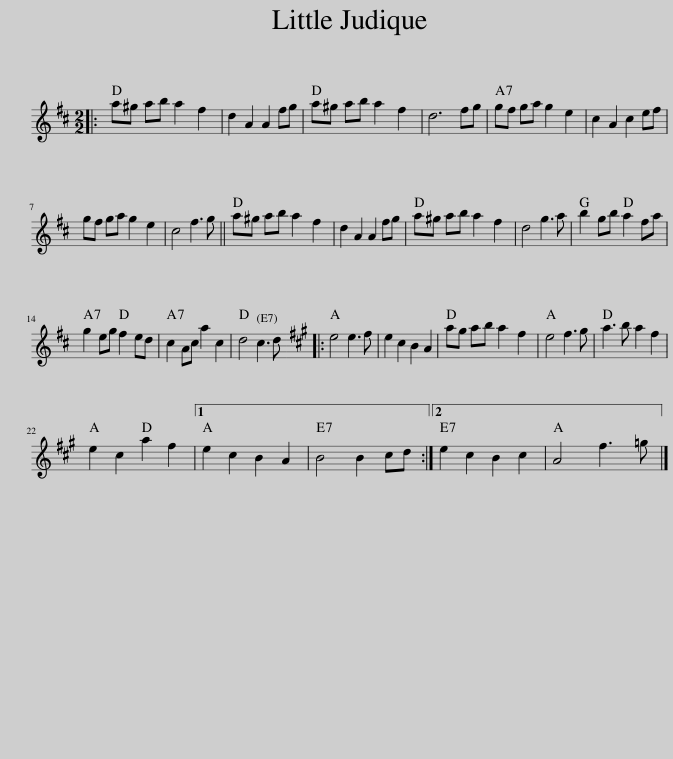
X:1
L:1/8
M:2/2
I:linebreak $
K:D
V:1 treble
V:1
|: a^g ab a2 f2 | d2 A2 A2 fg | a^g ab a2 f2 | d6 fg | gf ga g2 e2 | %5
 c2 A2 c2 ef |$ gf ga g2 e2 | c4 f3 g || a^g ab a2 f2 | d2 A2 A2 fg | %10
 a^g ab a2 f2 | d4 g3 a | b2 gb a2 fa |$ g2 eg f2 ed | c2 Ac a2 c2 | %15
 d4 c3 d |:[K:A] e4 e3 f | e2 c2 B2 A2 | ag ab a2 f2 | e4 f3 g | %20
 a3 b a2 f2 |$ e2 c2 a2 f2 |1 e2 c2 B2 A2 | B4 B2 cd :|2 e2 c2 B2 c2 | %25
 A4 f3 =g |] %26
